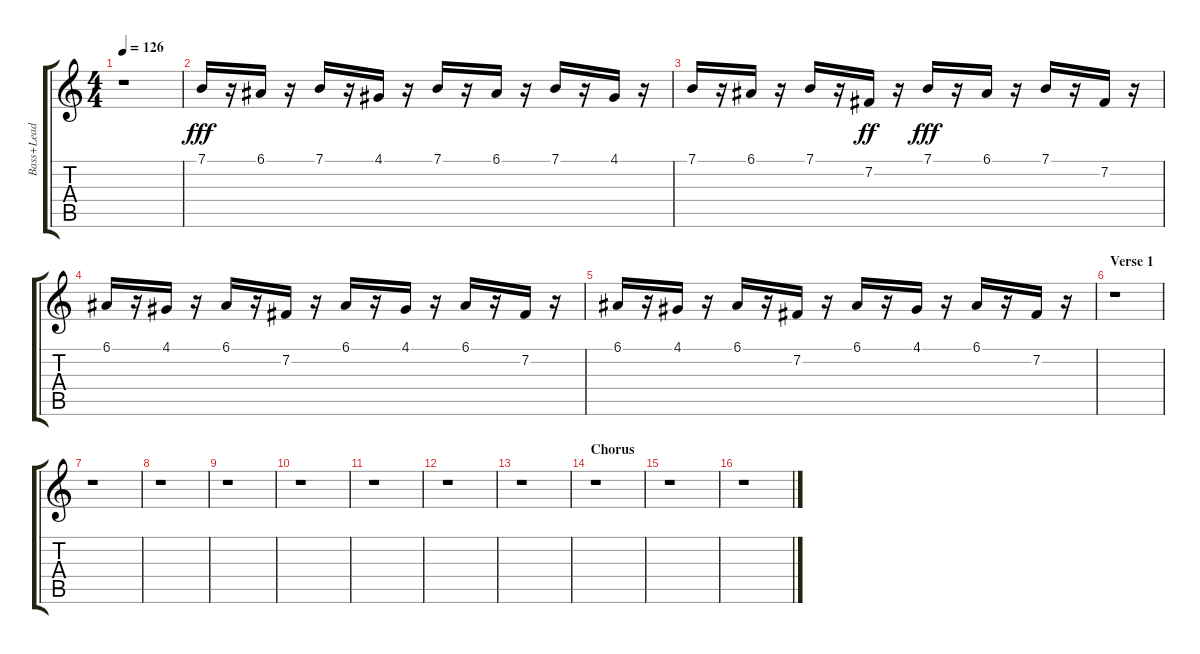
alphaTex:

\track ("Bass+Lead" "Bass+Lead") {instrument lead8bassandlead}
\staff {score tabs}
\tuning (E4 B3 G3 D3 A2 E2) {hide}
\ts (4 4)
\tempo 126
\clef g2
\ks c
r.1{dy fff} |
7.1.16 r.16 6.1.16 r.16 7.1.16 r.16 4.1.16 r.16 7.1.16 r.16 6.1.16 r.16 7.1.16 r.16 4.1.16 r.16 |
7.1.16 r.16 6.1.16 r.16 7.1.16 r.16 7.2.16{dy ff} r.16 7.1.16{dy fff} r.16 6.1.16 r.16 7.1.16 r.16 7.2.16 r.16 |
6.1.16 r.16 4.1.16 r.16 6.1.16 r.16 7.2.16 r.16 6.1.16 r.16 4.1.16 r.16 6.1.16 r.16 7.2.16 r.16 |
6.1.16 r.16 4.1.16 r.16 6.1.16 r.16 7.2.16 r.16 6.1.16 r.16 4.1.16 r.16 6.1.16 r.16 7.2.16 r.16 |
\section ("" "Verse 1")
r.1 |
r.1 |
r.1 |
r.1 |
r.1 |
r.1 |
r.1 |
r.1 |
\section ("" "Chorus")
r.1 |
r.1 |
r.1
